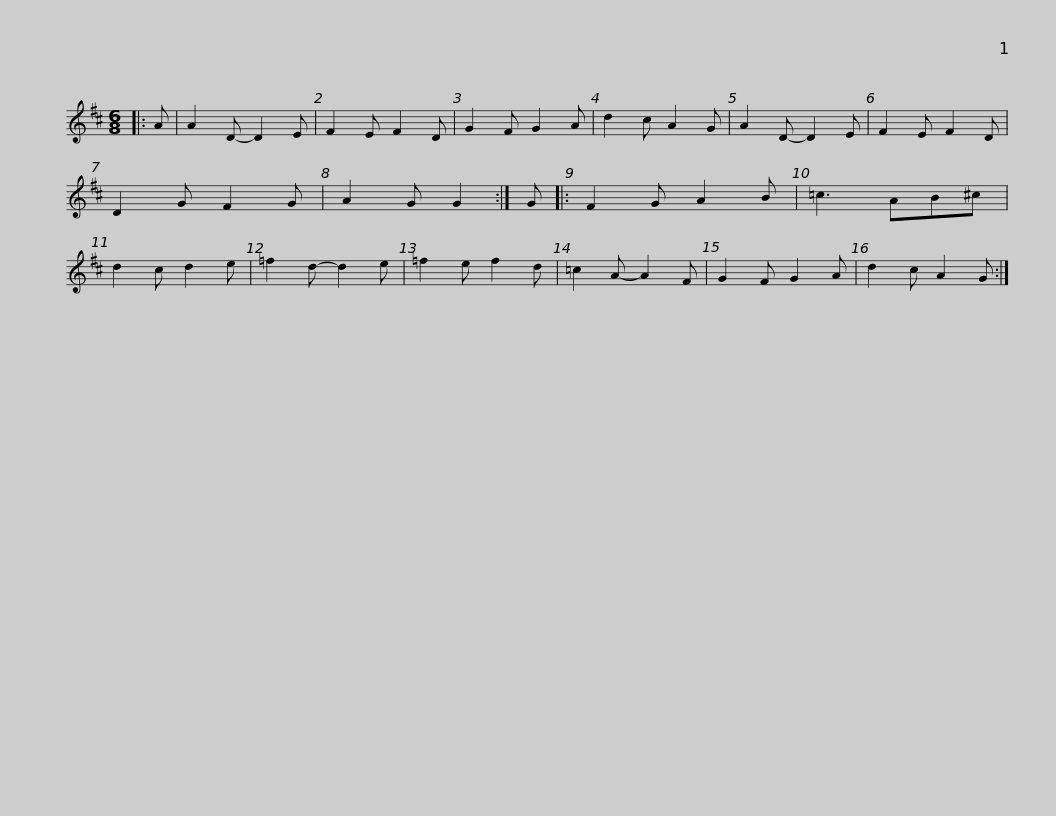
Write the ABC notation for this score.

X:1
L:1/8
M:6/8
I:linebreak $
K:D
V:1 treble
V:1
|: A | A2 D- D2 E | F2 E F2 D | G2 F G2 A | d2 c A2 G | %5
 A2 D- D2 E | F2 E F2 D | D2 G F2 G | A2 G G2 :|$ G |: %10
 F2 G A2 B | =c3 AB^c | d2 c d2 e | =f2 d- d2 e | =f2 e f2 d | %15
 =c2 A- A2 F | G2 F G2 A | d2 c A2 G :| %18
